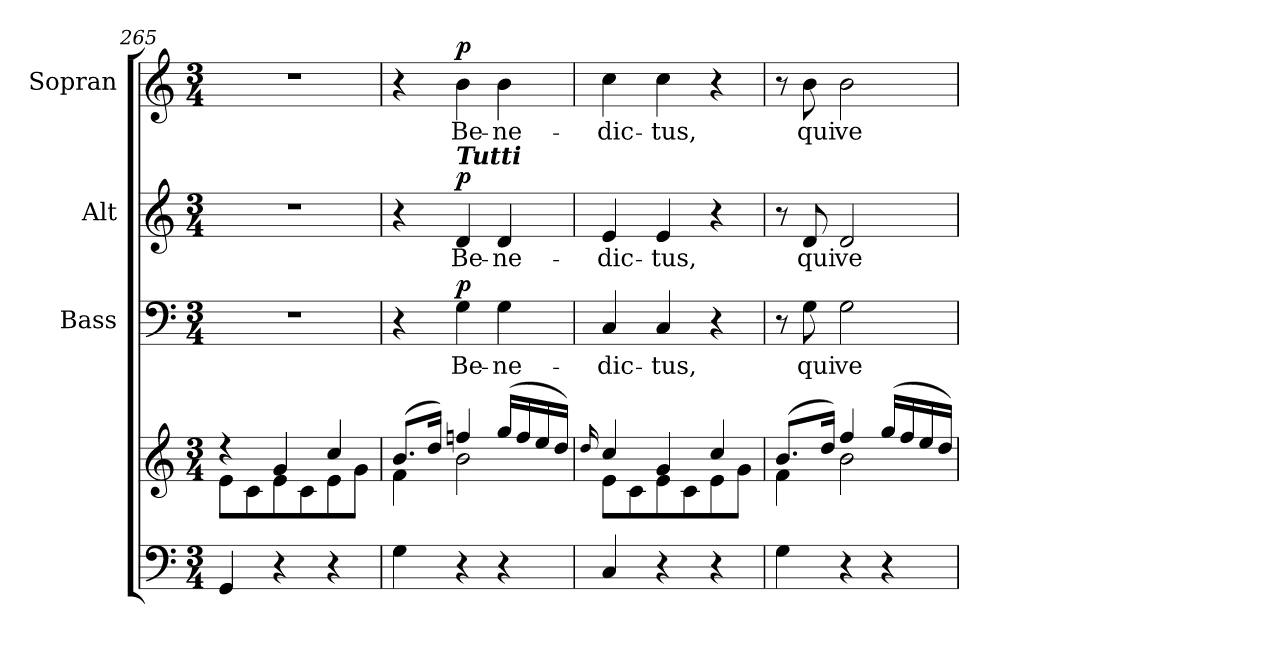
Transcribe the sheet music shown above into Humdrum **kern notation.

**kern	**kern	**kern	**text	**dynam	**kern	**text	**dynam	**kern	**text	**dynam
*part4	*part4	*part3	*part3	*part3	*part2	*part2	*part2	*part1	*part1	*part1
*staff5	*staff4	*staff3	*staff3	*staff3	*staff2	*staff2	*staff2	*staff1	*staff1	*staff1
*	*	*I"Bass	*	*	*I"Alt	*	*	*I"Sopran	*	*
*	*	*I'B.	*	*	*I'A.	*	*	*I'S.	*	*
*clefF4	*clefG2	*clefF4	*	*	*clefG2	*	*	*clefG2	*	*
*k[]	*k[]	*k[]	*	*	*k[]	*	*	*k[]	*	*
*C:	*C:	*C:	*	*	*C:	*	*	*C:	*	*
*M3/4	*M3/4	*M3/4	*	*	*M3/4	*	*	*M3/4	*	*
=265	=265	=265	=265	=265	=265	=265	=265	=265	=265	=265
*	*^	*	*	*	*	*	*	*	*	*
4GG/	4rcc	8e\L	2.r	.	.	2.r	.	.	2.r	.	.
.	.	8c\	.	.	.	.	.	.	.	.	.
4r	4g/	8e\	.	.	.	.	.	.	.	.	.
.	.	8c\	.	.	.	.	.	.	.	.	.
4r	4cc/	8e\	.	.	.	.	.	.	.	.	.
.	.	8g\J	.	.	.	.	.	.	.	.	.
=266	=266	=266	=266	=266	=266	=266	=266	=266	=266	=266	=266
4G\	(>8.b/L	4f\	4r	.	.	4r	.	.	4r	.	.
.	16dd/Jk)	.	.	.	.	.	.	.	.	.	.
!	!	!	!	!	!	!LO:TX:a:Bi:t=Tutti	!	!	!	!	!
!	!	!	!	!LO:LY:b	!LO:DY:a	!	!LO:LY:b	!LO:DY:a	!	!LO:LY:b	!LO:DY:a
4r	4ffn/	2b\	4G\	Be-	p	4d/	Be-	p	4b\	Be-	p
!	!	!	!	!LO:LY:b	!	!	!LO:LY:b	!	!	!LO:LY:b	!
4r	(>16gg/LL	.	4G\	-ne-	.	4d/	-ne-	.	4b\	-ne-	.
.	16ff/	.	.	.	.	.	.	.	.	.	.
.	16ee/	.	.	.	.	.	.	.	.	.	.
.	16dd/JJ)	.	.	.	.	.	.	.	.	.	.
=267	=267	=267	=267	=267	=267	=267	=267	=267	=267	=267	=267
.	16qqdd/	.	.	.	.	.	.	.	.	.	.
!	!	!	!	!LO:LY:b	!	!	!LO:LY:b	!	!	!LO:LY:b	!
4C/	4cc/	8e\L	4C/	-dic-	.	4e/	-dic-	.	4cc\	-dic-	.
.	.	8c\	.	.	.	.	.	.	.	.	.
!	!	!	!	!LO:LY:b	!	!	!LO:LY:b	!	!	!LO:LY:b	!
4r	4g/	8e\	4C/	-tus,	.	4e/	-tus,	.	4cc\	-tus,	.
.	.	8c\	.	.	.	.	.	.	.	.	.
4r	4cc/	8e\	4r	.	.	4r	.	.	4r	.	.
.	.	8g\J	.	.	.	.	.	.	.	.	.
!!LO:LB:g=z
=268	=268	=268	=268	=268	=268	=268	=268	=268	=268	=268	=268
4G\	(>8.b/L	4f\	8r	.	.	8r	.	.	8r	.	.
!	!	!	!	!LO:LY:b	!	!	!LO:LY:b	!	!	!LO:LY:b	!
.	.	.	8G\	qui	.	8d/	qui	.	8b\	qui	.
.	16dd/Jk)	.	.	.	.	.	.	.	.	.	.
!	!	!	!	!LO:LY:b	!	!	!LO:LY:b	!	!	!LO:LY:b	!
4r	4ff/	2b\	2G\	ve-	.	2d/	ve-	.	2b\	ve-	.
4r	(>16gg/LL	.	.	.	.	.	.	.	.	.	.
.	16ff/	.	.	.	.	.	.	.	.	.	.
.	16ee/	.	.	.	.	.	.	.	.	.	.
.	16dd/JJ)	.	.	.	.	.	.	.	.	.	.
*	*v	*v	*	*	*	*	*	*	*	*	*
=	=	=	=	=	=	=	=	=	=	=
*-	*-	*-	*-	*-	*-	*-	*-	*-	*-	*-
